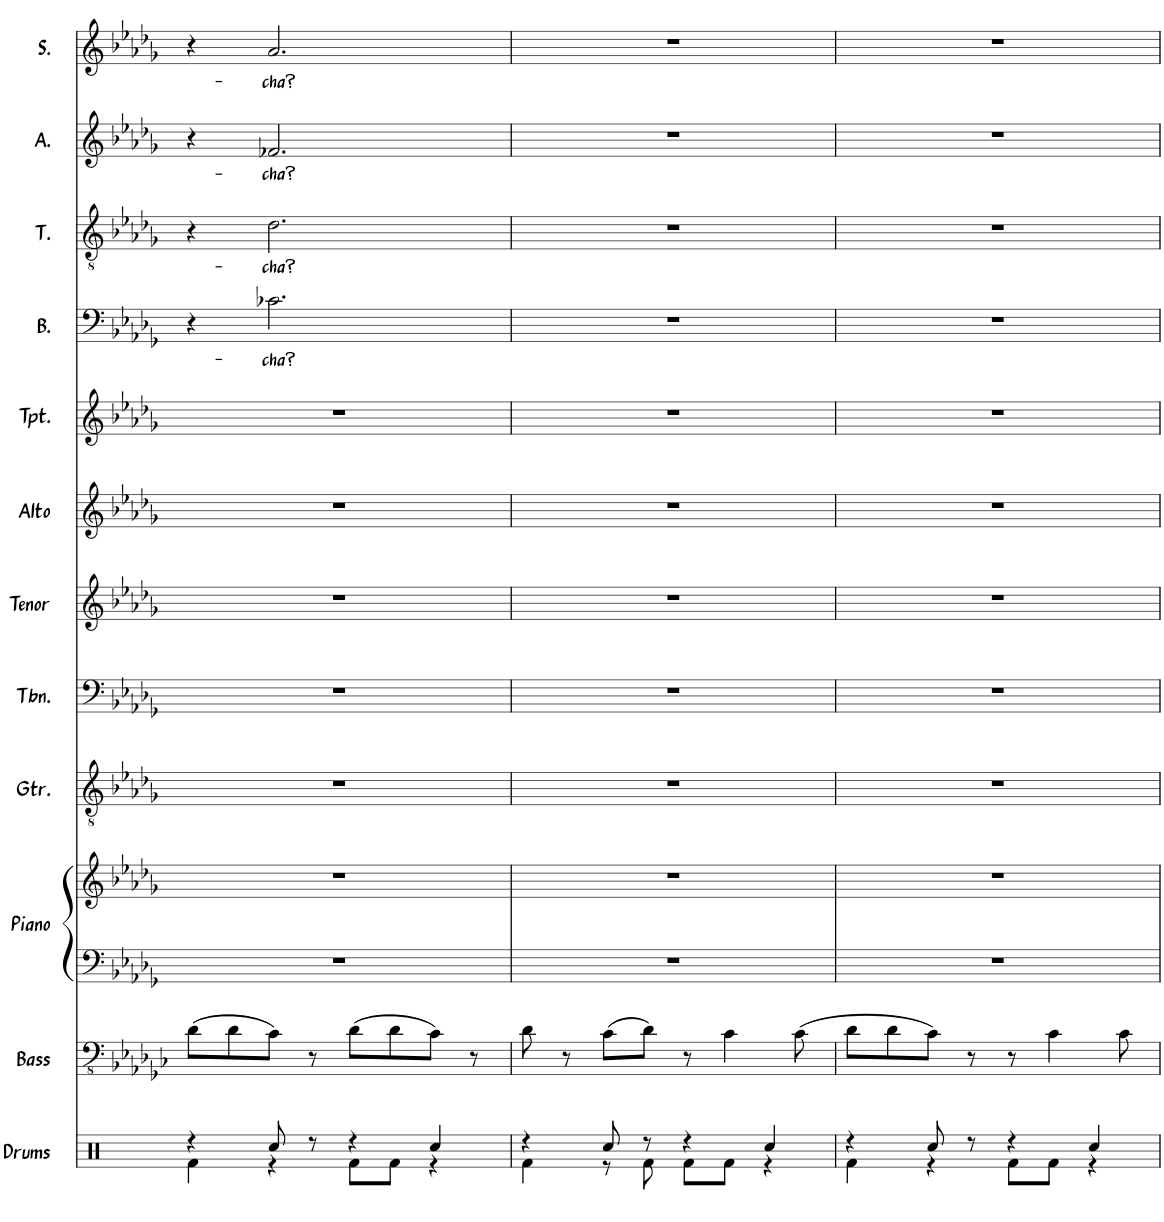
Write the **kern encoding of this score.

**kern	**kern	**kern	**kern	**kern	**kern	**kern	**kern	**kern	**kern	**text	**kern	**text	**kern	**text	**kern	**text
*part12	*part11	*part10	*part10	*part9	*part8	*part7	*part6	*part5	*part4	*part4	*part3	*part3	*part2	*part2	*part1	*part1
*staff13	*staff12	*staff11	*staff10	*staff9	*staff8	*staff7	*staff6	*staff5	*staff4	*staff4	*staff3	*staff3	*staff2	*staff2	*staff1	*staff1
*I"Drums	*I"Bass	*I"Piano	*	*I"Guitar	*I"Trombone	*I"Tenor Sax	*I"Alto Sax	*I"Trumpet	*I"Bass	*	*I"Tenor	*	*I"Alto	*	*I"Soprano	*
*I'Drums	*I'Bass	*I'Piano	*	*I'Gtr.	*I'Tbn.	*I'Tenor	*I'Alto	*I'Tpt.	*I'B.	*	*I'T.	*	*I'A.	*	*I'S.	*
!!LO:PB:g=z
*clefX	*clefFv4	*clefF4	*clefG2	*clefGv2	*clefF4	*clefG2	*clefG2	*clefG2	*clefF4	*	*clefGv2	*	*clefG2	*	*clefG2	*
*	*	*	*	*	*	*ITrd8c14	*ITrd5c9	*ITrd1c2	*	*	*	*	*	*	*	*
*k[]	*k[b-e-a-d-g-c-]	*k[b-e-a-d-g-]	*k[b-e-a-d-g-]	*k[b-e-a-d-g-]	*k[b-e-a-d-g-]	*k[b-e-a-d-g-]	*k[b-e-a-d-g-]	*k[b-e-a-d-g-]	*k[b-e-a-d-g-]	*	*k[b-e-a-d-g-]	*	*k[b-e-a-d-g-]	*	*k[b-e-a-d-g-]	*
*M4/4	*M4/4	*M4/4	*M4/4	*M4/4	*M4/4	*M4/4	*M4/4	*M4/4	*M4/4	*	*M4/4	*	*M4/4	*	*M4/4	*
=49	=49	=49	=49	=49	=49	=49	=49	=49	=49	=49	=49	=49	=49	=49	=49	=49
*^	*	*	*	*	*	*	*	*	*	*	*	*	*	*	*	*
4r	4Rf\	((8D-\L	1r	1r	1r	1r	1r	1r	1r	4r	.	4r	.	4r	.	4r	.
.	.	8D-\	.	.	.	.	.	.	.	.	.	.	.	.	.	.	.
!	!	!	!	!	!	!	!	!	!	!	!LO:LY:b	!	!LO:LY:b	!	!LO:LY:b	!	!LO:LY:b
8Rcc/	4r	8C-\J))	.	.	.	.	.	.	.	2.c-X\	-cha?	2.d-\	-cha?	2.f-X/	-cha?	2.a-/	-cha?
8r	.	8r	.	.	.	.	.	.	.	.	.	.	.	.	.	.	.
4r	8Rf\L	((8D-\L	.	.	.	.	.	.	.	.	.	.	.	.	.	.	.
.	8Rf\J	8D-\	.	.	.	.	.	.	.	.	.	.	.	.	.	.	.
4Rcc/	4r	8C-\J))	.	.	.	.	.	.	.	.	.	.	.	.	.	.	.
.	.	8r	.	.	.	.	.	.	.	.	.	.	.	.	.	.	.
=50	=50	=50	=50	=50	=50	=50	=50	=50	=50	=50	=50	=50	=50	=50	=50	=50	=50
4r	4Rf\	8D-\	1r	1r	1r	1r	1r	1r	1r	1r	.	1r	.	1r	.	1r	.
.	.	8r	.	.	.	.	.	.	.	.	.	.	.	.	.	.	.
8Rcc/	8r	((8C-\L	.	.	.	.	.	.	.	.	.	.	.	.	.	.	.
8r	8Rf\	8D-\J))	.	.	.	.	.	.	.	.	.	.	.	.	.	.	.
4r	8Rf\L	8r	.	.	.	.	.	.	.	.	.	.	.	.	.	.	.
.	8Rf\J	4C-\	.	.	.	.	.	.	.	.	.	.	.	.	.	.	.
4Rcc/	4r	.	.	.	.	.	.	.	.	.	.	.	.	.	.	.	.
.	.	((8C-\	.	.	.	.	.	.	.	.	.	.	.	.	.	.	.
=51	=51	=51	=51	=51	=51	=51	=51	=51	=51	=51	=51	=51	=51	=51	=51	=51	=51
4r	4Rf\	8D-\L	1r	1r	1r	1r	1r	1r	1r	1r	.	1r	.	1r	.	1r	.
.	.	8D-\	.	.	.	.	.	.	.	.	.	.	.	.	.	.	.
8Rcc/	4r	8C-\J))	.	.	.	.	.	.	.	.	.	.	.	.	.	.	.
8r	.	8r	.	.	.	.	.	.	.	.	.	.	.	.	.	.	.
4r	8Rf\L	8r	.	.	.	.	.	.	.	.	.	.	.	.	.	.	.
.	8Rf\J	4C-\	.	.	.	.	.	.	.	.	.	.	.	.	.	.	.
4Rcc/	4r	.	.	.	.	.	.	.	.	.	.	.	.	.	.	.	.
.	.	8C-\	.	.	.	.	.	.	.	.	.	.	.	.	.	.	.
*v	*v	*	*	*	*	*	*	*	*	*	*	*	*	*	*	*	*
=	=	=	=	=	=	=	=	=	=	=	=	=	=	=	=	=
*-	*-	*-	*-	*-	*-	*-	*-	*-	*-	*-	*-	*-	*-	*-	*-	*-
